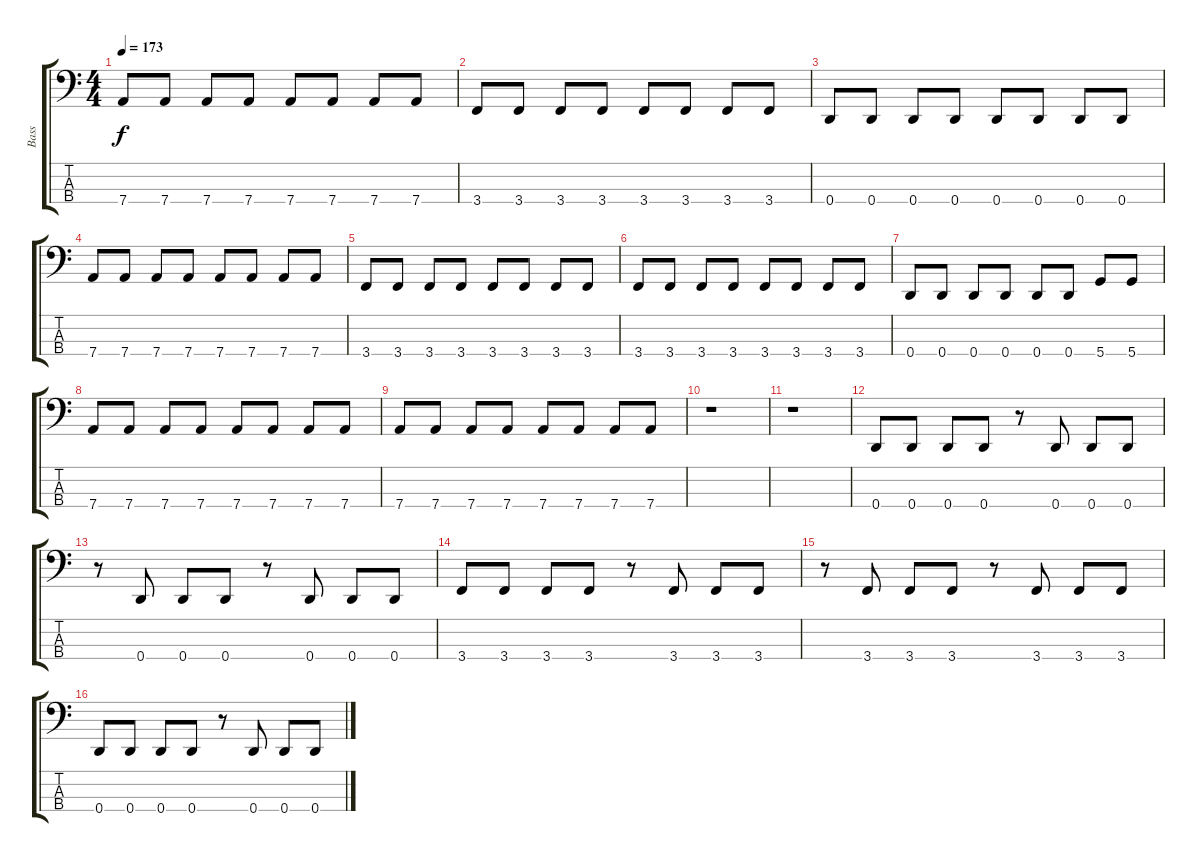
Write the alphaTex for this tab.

\track ("Bass" "Bass") {instrument electricbasspick}
\staff {score tabs}
\tuning (G2 D2 A1 D1) {hide}
\ts (4 4)
\tempo 173
\clef f4
\ks c
7.4.8{dy f} 7.4.8 7.4.8 7.4.8 7.4.8 7.4.8 7.4.8 7.4.8 |
3.4.8 3.4.8 3.4.8 3.4.8 3.4.8 3.4.8 3.4.8 3.4.8 |
0.4.8 0.4.8 0.4.8 0.4.8 0.4.8 0.4.8 0.4.8 0.4.8 |
7.4.8 7.4.8 7.4.8 7.4.8 7.4.8 7.4.8 7.4.8 7.4.8 |
3.4.8 3.4.8 3.4.8 3.4.8 3.4.8 3.4.8 3.4.8 3.4.8 |
3.4.8 3.4.8 3.4.8 3.4.8 3.4.8 3.4.8 3.4.8 3.4.8 |
0.4.8 0.4.8 0.4.8 0.4.8 0.4.8 0.4.8 5.4.8 5.4.8 |
7.4.8 7.4.8 7.4.8 7.4.8 7.4.8 7.4.8 7.4.8 7.4.8 |
7.4.8 7.4.8 7.4.8 7.4.8 7.4.8 7.4.8 7.4.8 7.4.8 |
r.1 |
r.1 |
0.4.8 0.4.8 0.4.8 0.4.8 r.8 0.4.8 0.4.8 0.4.8 |
r.8 0.4.8 0.4.8 0.4.8 r.8 0.4.8 0.4.8 0.4.8 |
3.4.8 3.4.8 3.4.8 3.4.8 r.8 3.4.8 3.4.8 3.4.8 |
r.8 3.4.8 3.4.8 3.4.8 r.8 3.4.8 3.4.8 3.4.8 |
0.4.8 0.4.8 0.4.8 0.4.8 r.8 0.4.8 0.4.8 0.4.8
